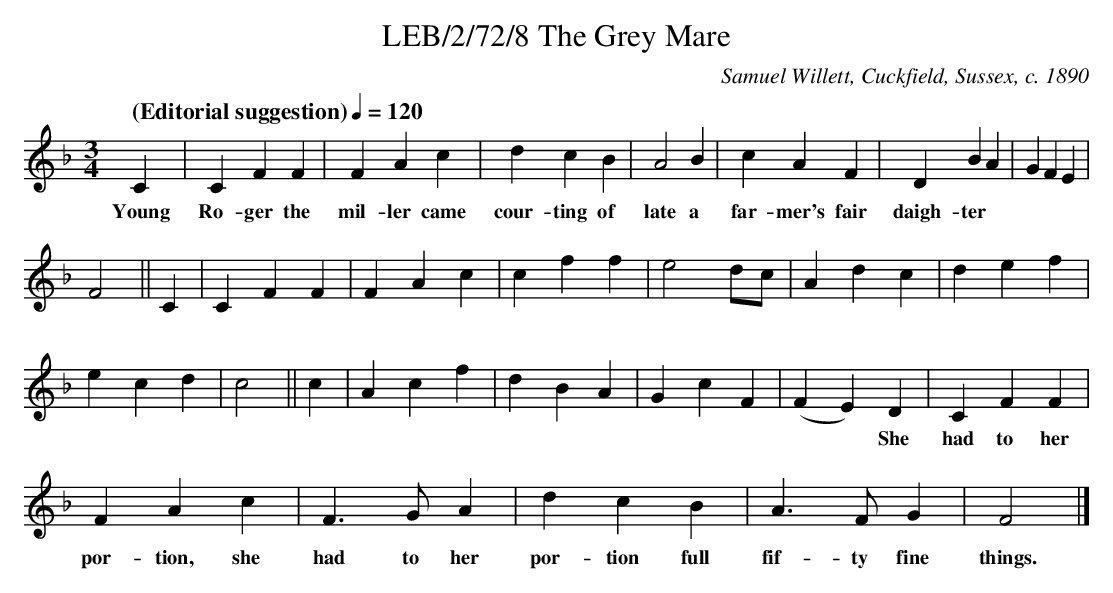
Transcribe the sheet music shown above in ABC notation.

X:1
T:LEB/2/72/8 The Grey Mare
C:Samuel Willett, Cuckfield, Sussex, c. 1890
L:1/4
Q:"(Editorial suggestion)" 1/4=120
M:3/4
K:F
C | C F F | F A c | d c B | A2 B | c A F | D B A | G F E |
w: Young Ro-ger the mil-ler came cour-ting of late a far-mer's fair daigh-ter
F2 || C | C F F | F A c | c f f | e2 d/2c/2 | A d c | d e f |
e c d | c2 || c | A c f | d B A | G c F | (F E) D | C F F |
w: ||||||** She had to her
F A c | F3/2 G/2 A | d c B | A3/2 F/2 G | F2 |]
w: por-tion, she had to her por-tion full fif-ty fine things.
